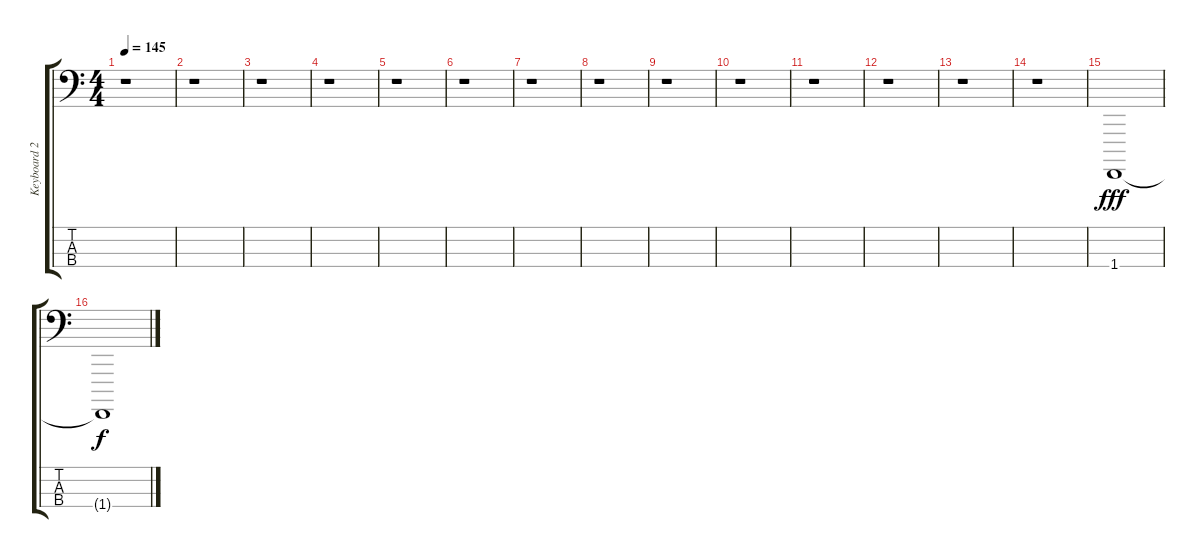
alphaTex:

\track ("Keyboard 2" "Keyboard 2") {instrument seashore}
\staff {score tabs}
\tuning (G1 D1 A0 E0) {hide}
\ts (4 4)
\tempo 145
\clef f4
\ks c
r.1{dy f} |
r.1 |
r.1 |
r.1 |
r.1 |
r.1 |
r.1 |
r.1 |
r.1 |
r.1 |
r.1 |
r.1 |
r.1 |
r.1 |
1.4.1{dy fff} |
1.4{t}.1{dy f}
